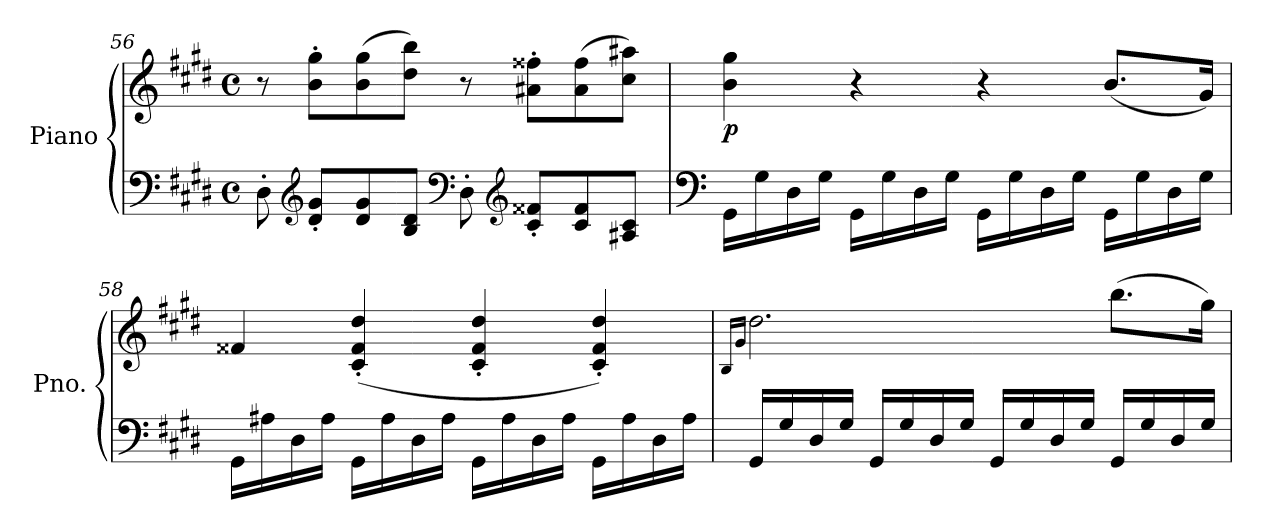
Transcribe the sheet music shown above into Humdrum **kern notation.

**kern	**kern	**dynam
*part1	*part1	*part1
*staff2	*staff1	*staff1/2
*I"Piano	*	*
*I'Pno.	*	*
*clefF4	*clefG2	*
*k[f#c#g#d#]	*k[f#c#g#d#]	*
*M4/4	*M4/4	*
*met(c)	*met(c)	*
=56	=56	=56
8D#'\	8r	.
*clefG2	*	*
8d#/' 8g#/'L	8b\' 8gg#\'L	.
8d#/ 8g#/	(>8b\ 8gg#\	.
8B/ 8d#/J	8dd#\ 8bb\J)	.
*clefF4	*	*
8D#'\	8r	.
*clefG2	*	*
8c#/' 8f##X/'L	8a#X\' 8ff##X\'L	.
8c#/ 8f##/	(>8a#\ 8ff##\	.
8A#X/ 8c#/J	8cc#\ 8aa#X\J)	.
!!LO:LB:g=z
=57	=57	=57
*clefF4	*	*
!	!	!LO:DY:b
16GG#\LL	4b\ 4gg#\	p
16G#\	.	.
16D#\	.	.
16G#\JJ	.	.
16GG#\LL	4r	.
16G#\	.	.
16D#\	.	.
16G#\JJ	.	.
16GG#\LL	4r	.
16G#\	.	.
16D#\	.	.
16G#\JJ	.	.
16GG#\LL	(<8.b/L	.
16G#\	.	.
16D#\	.	.
16G#\JJ	16g#/Jk)	.
=58	=58	=58
16GG#\LL	4f##X/	.
16A#X\	.	.
16D#\	.	.
16A#\JJ	.	.
16GG#\LL	(<4c#/' 4f##/' 4dd#/'	.
16A#\	.	.
16D#\	.	.
16A#\JJ	.	.
16GG#\LL	4c#/' 4f##/' 4dd#/'	.
16A#\	.	.
16D#\	.	.
16A#\JJ	.	.
16GG#\LL	4c#/' 4f##/' 4dd#/')	.
16A#\	.	.
16D#\	.	.
16A#\JJ	.	.
=59	=59	=59
.	16qB/LL	.
.	16qg#/JJ	.
16GG#/LL	2.dd#\	.
16G#/	.	.
16D#/	.	.
16G#/JJ	.	.
16GG#/LL	.	.
16G#/	.	.
16D#/	.	.
16G#/JJ	.	.
16GG#/LL	.	.
16G#/	.	.
16D#/	.	.
16G#/JJ	.	.
16GG#/LL	(>8.bb\L	.
16G#/	.	.
16D#/	.	.
16G#/JJ	16gg#\Jk)	.
=	=	=
*-	*-	*-
